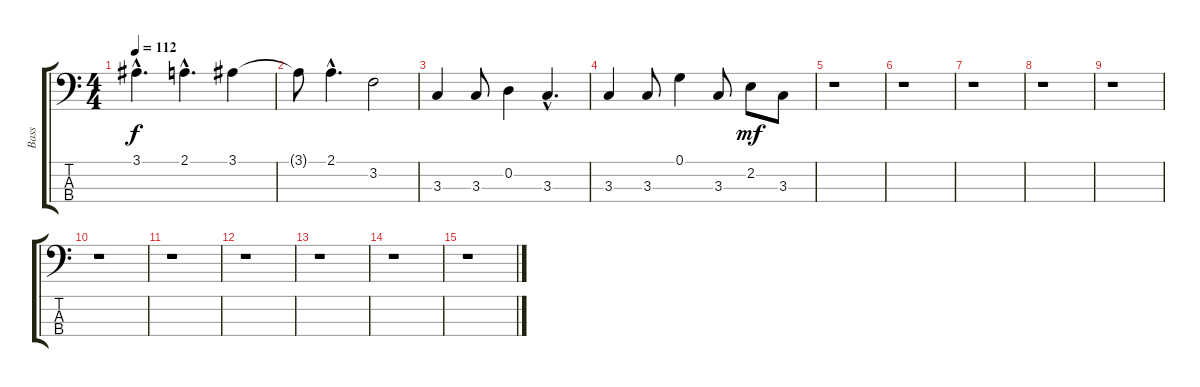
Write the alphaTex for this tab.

\track ("Bass" "Bass") {instrument electricbassfinger}
\staff {score tabs}
\tuning (G2 D2 A1 E1) {hide}
\ts (4 4)
\tempo 112
\clef f4
\ks c
3.1{hac}.4{d dy f} 2.1{hac}.4{d} 3.1.4 |
3.1{t}.8 2.1{hac}.4{d} 3.2.2 |
3.3.4 3.3.8 0.2.4 3.3{hac}.4{d} |
3.3.4 3.3.8 0.1.4 3.3.8 2.2.8{dy mf} 3.3.8 |
r.1 |
r.1 |
r.1 |
r.1 |
r.1 |
r.1 |
r.1 |
r.1 |
r.1 |
r.1 |
r.1
